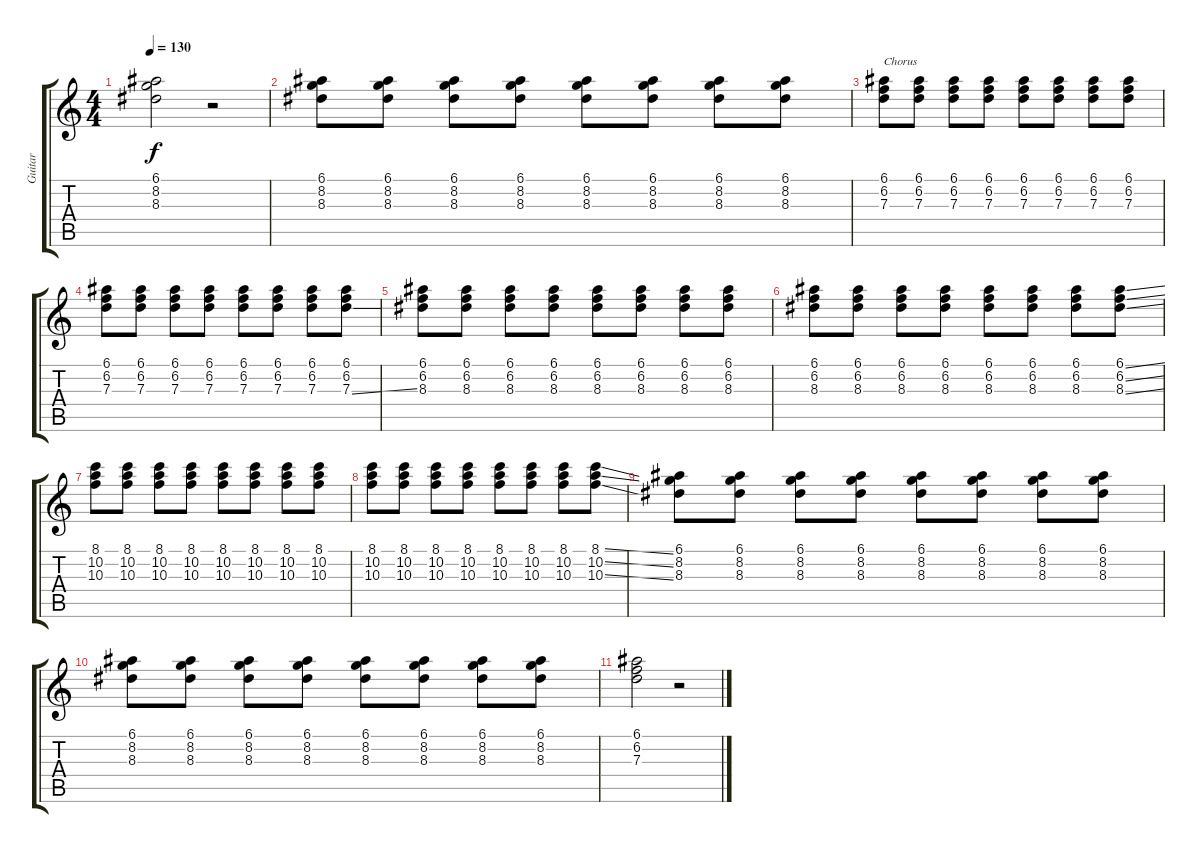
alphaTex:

\track ("Guitar" "Guitar") {instrument distortionguitar}
\staff {score tabs}
\tuning (E4 B3 G3 D3 A2 E2) {hide}
\ts (4 4)
\tempo 130
\clef g2
\ks c
(6.1 8.2 8.3).2{dy f} r.2 |
(6.1 8.2 8.3).8 (6.1 8.2 8.3).8 (6.1 8.2 8.3).8 (6.1 8.2 8.3).8 (6.1 8.2 8.3).8 (6.1 8.2 8.3).8 (6.1 8.2 8.3).8 (6.1 8.2 8.3).8 |
(6.1 6.2 7.3).8{txt "Chorus"} (6.1 6.2 7.3).8 (6.1 6.2 7.3).8 (6.1 6.2 7.3).8 (6.1 6.2 7.3).8 (6.1 6.2 7.3).8 (6.1 6.2 7.3).8 (6.1 6.2 7.3).8 |
(6.1 6.2 7.3).8 (6.1 6.2 7.3).8 (6.1 6.2 7.3).8 (6.1 6.2 7.3).8 (6.1 6.2 7.3).8 (6.1 6.2 7.3).8 (6.1 6.2 7.3).8 (6.1 6.2 7.3{ss}).8 |
(6.1 6.2 8.3).8 (6.1 6.2 8.3).8 (6.1 6.2 8.3).8 (6.1 6.2 8.3).8 (6.1 6.2 8.3).8 (6.1 6.2 8.3).8 (6.1 6.2 8.3).8 (6.1 6.2 8.3).8 |
(6.1 6.2 8.3).8 (6.1 6.2 8.3).8 (6.1 6.2 8.3).8 (6.1 6.2 8.3).8 (6.1 6.2 8.3).8 (6.1 6.2 8.3).8 (6.1 6.2 8.3).8 (6.1{ss} 6.2{ss} 8.3{ss}).8 |
(8.1 10.2 10.3).8 (8.1 10.2 10.3).8 (8.1 10.2 10.3).8 (8.1 10.2 10.3).8 (8.1 10.2 10.3).8 (8.1 10.2 10.3).8 (8.1 10.2 10.3).8 (8.1 10.2 10.3).8 |
(8.1 10.2 10.3).8 (8.1 10.2 10.3).8 (8.1 10.2 10.3).8 (8.1 10.2 10.3).8 (8.1 10.2 10.3).8 (8.1 10.2 10.3).8 (8.1 10.2 10.3).8 (8.1{ss} 10.2{ss} 10.3{ss}).8 |
(6.1 8.2 8.3).8 (6.1 8.2 8.3).8 (6.1 8.2 8.3).8 (6.1 8.2 8.3).8 (6.1 8.2 8.3).8 (6.1 8.2 8.3).8 (6.1 8.2 8.3).8 (6.1 8.2 8.3).8 |
(6.1 8.2 8.3).8 (6.1 8.2 8.3).8 (6.1 8.2 8.3).8 (6.1 8.2 8.3).8 (6.1 8.2 8.3).8 (6.1 8.2 8.3).8 (6.1 8.2 8.3).8 (6.1 8.2 8.3).8 |
(6.1 6.2 7.3).2 r.2
